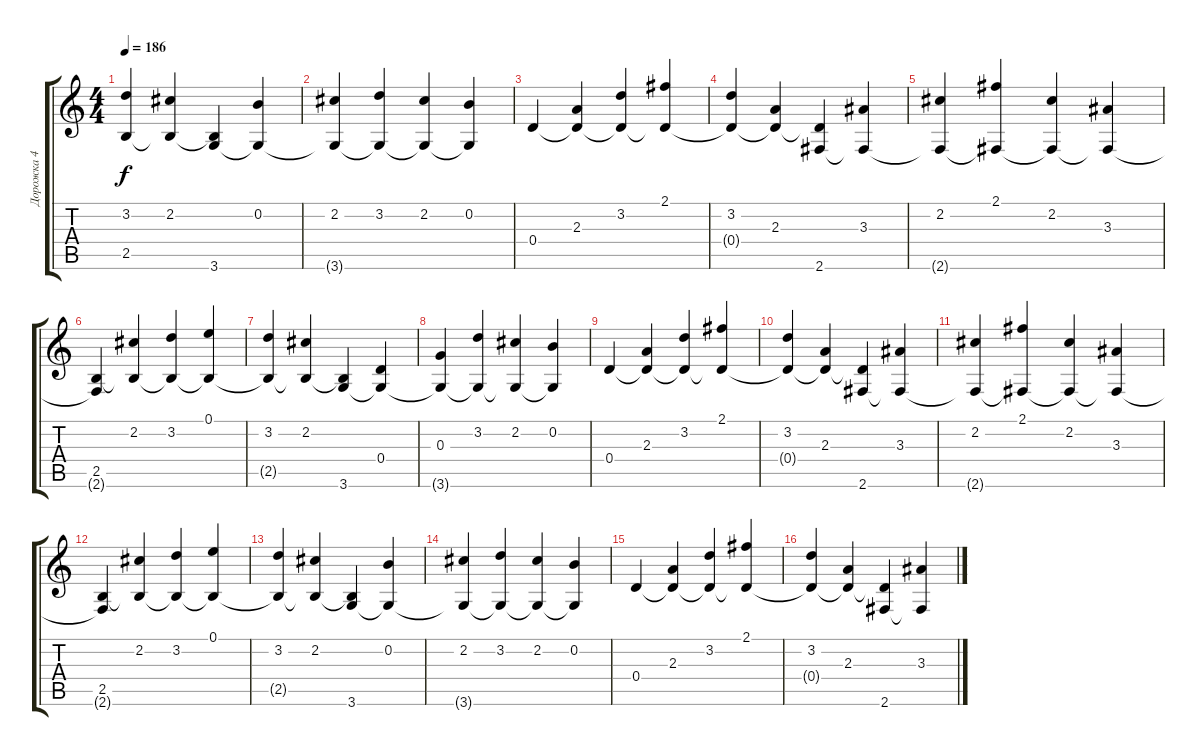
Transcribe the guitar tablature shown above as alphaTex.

\track ("Дорожка 4" "Дорожка 4") {instrument acousticguitarsteel}
\staff {score tabs}
\tuning (E4 B3 G3 D3 A2 E2) {hide}
\ts (4 4)
\tempo 186
\clef g2
\ks c
(3.2 2.5{t}).4{dy f} (2.2 2.5{t}).4 (2.5{t} 3.6).4 (0.2 3.6{t}).4 |
(2.2 3.6{t}).4 (3.2 3.6{t}).4 (2.2 3.6{t}).4 (0.2 3.6{t}).4 |
0.4.4 (2.3 0.4{t}).4 (3.2 0.4{t}).4 (2.1 0.4{t}).4 |
(3.2 0.4{t}).4 (2.3 0.4{t}).4 (0.4{t} 2.6).4 (3.3 2.6{t}).4 |
(2.2 2.6{t}).4 (2.1 2.6{t}).4 (2.2 2.6{t}).4 (3.3 2.6{t}).4 |
(2.5 2.6{t}).4 (2.2 2.5{t}).4 (3.2 2.5{t}).4 (0.1 2.5{t}).4 |
(3.2 2.5{t}).4 (2.2 2.5{t}).4 (2.5{t} 3.6).4 (0.4 3.6{t}).4 |
(0.3 3.6{t}).4 (3.2 3.6{t}).4 (2.2 3.6{t}).4 (0.2 3.6{t}).4 |
0.4.4 (2.3 0.4{t}).4 (3.2 0.4{t}).4 (2.1 0.4{t}).4 |
(3.2 0.4{t}).4 (2.3 0.4{t}).4 (0.4{t} 2.6).4 (3.3 2.6{t}).4 |
(2.2 2.6{t}).4 (2.1 2.6{t}).4 (2.2 2.6{t}).4 (3.3 2.6{t}).4 |
(2.5 2.6{t}).4 (2.2 2.5{t}).4 (3.2 2.5{t}).4 (0.1 2.5{t}).4 |
(3.2 2.5{t}).4 (2.2 2.5{t}).4 (2.5{t} 3.6).4 (0.2 3.6{t}).4 |
(2.2 3.6{t}).4 (3.2 3.6{t}).4 (2.2 3.6{t}).4 (0.2 3.6{t}).4 |
0.4.4 (2.3 0.4{t}).4 (3.2 0.4{t}).4 (2.1 0.4{t}).4 |
(3.2 0.4{t}).4 (2.3 0.4{t}).4 (0.4{t} 2.6).4 (3.3 2.6{t}).4
